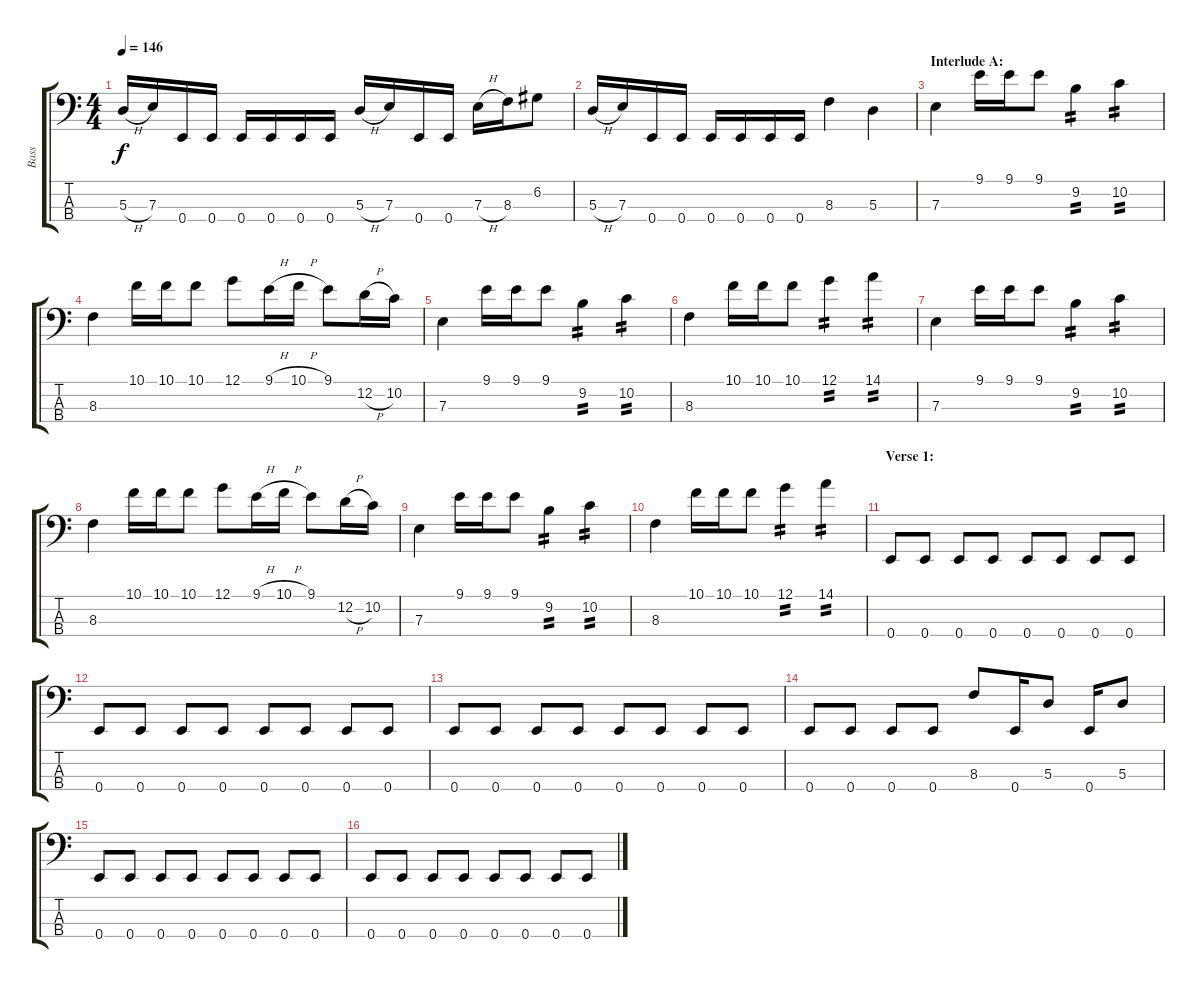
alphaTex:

\track ("Bass" "Bass") {instrument electricbasspick}
\staff {score tabs}
\tuning (G2 D2 A1 E1) {hide}
\ts (4 4)
\tempo 146
\clef f4
\ks c
5.3{h}.16{dy f} 7.3.16 0.4.16 0.4.16 0.4.16 0.4.16 0.4.16 0.4.16 5.3{h}.16 7.3.16 0.4.16 0.4.16 7.3{h}.16 8.3.16 6.2.8 |
5.3{h}.16 7.3.16 0.4.16 0.4.16 0.4.16 0.4.16 0.4.16 0.4.16 8.3.4 5.3.4 |
\section ("" "Interlude A:")
7.3.4 9.1.16 9.1.16 9.1.8 9.2.4{tp 2} 10.2.4{tp 2} |
8.3.4 10.1.16 10.1.16 10.1.8 12.1.8 9.1{h}.16 10.1{h}.16 9.1.8 12.2{h}.16 10.2.16 |
7.3.4 9.1.16 9.1.16 9.1.8 9.2.4{tp 2} 10.2.4{tp 2} |
8.3.4 10.1.16 10.1.16 10.1.8 12.1.4{tp 2} 14.1.4{tp 2} |
7.3.4 9.1.16 9.1.16 9.1.8 9.2.4{tp 2} 10.2.4{tp 2} |
8.3.4 10.1.16 10.1.16 10.1.8 12.1.8 9.1{h}.16 10.1{h}.16 9.1.8 12.2{h}.16 10.2.16 |
7.3.4 9.1.16 9.1.16 9.1.8 9.2.4{tp 2} 10.2.4{tp 2} |
8.3.4 10.1.16 10.1.16 10.1.8 12.1.4{tp 2} 14.1.4{tp 2} |
\section ("" "Verse 1:")
0.4.8 0.4.8 0.4.8 0.4.8 0.4.8 0.4.8 0.4.8 0.4.8 |
0.4.8 0.4.8 0.4.8 0.4.8 0.4.8 0.4.8 0.4.8 0.4.8 |
0.4.8 0.4.8 0.4.8 0.4.8 0.4.8 0.4.8 0.4.8 0.4.8 |
0.4.8 0.4.8 0.4.8 0.4.8 8.3.8 0.4.16 5.3.8 0.4.16 5.3.8 |
0.4.8 0.4.8 0.4.8 0.4.8 0.4.8 0.4.8 0.4.8 0.4.8 |
0.4.8 0.4.8 0.4.8 0.4.8 0.4.8 0.4.8 0.4.8 0.4.8
